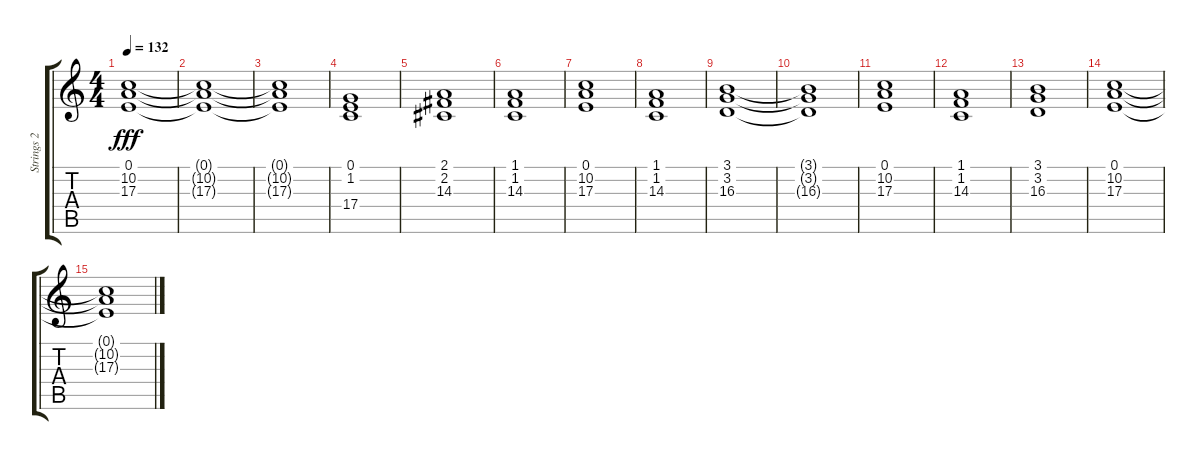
\track ("Strings 2" "Strings 2") {instrument stringensemble1}
\staff {score tabs}
\tuning (E4 B3 G3 D3 A2 E2) {hide}
\ts (4 4)
\tempo 132
\clef g2
\ks c
(0.1 10.2 17.3).1{dy fff} |
(0.1{t} 10.2{t} 17.3{t}).1 |
(0.1{t} 10.2{t} 17.3{t}).1 |
(0.1 1.2 17.4).1 |
(2.1 2.2 14.3).1 |
(1.1 1.2 14.3).1 |
(0.1 10.2 17.3).1 |
(1.1 1.2 14.3).1 |
(3.1 3.2 16.3).1 |
(3.1{t} 3.2{t} 16.3{t}).1 |
(0.1 10.2 17.3).1 |
(1.1 1.2 14.3).1 |
(3.1 3.2 16.3).1 |
(0.1 10.2 17.3).1 |
(0.1{t} 10.2{t} 17.3{t}).1
